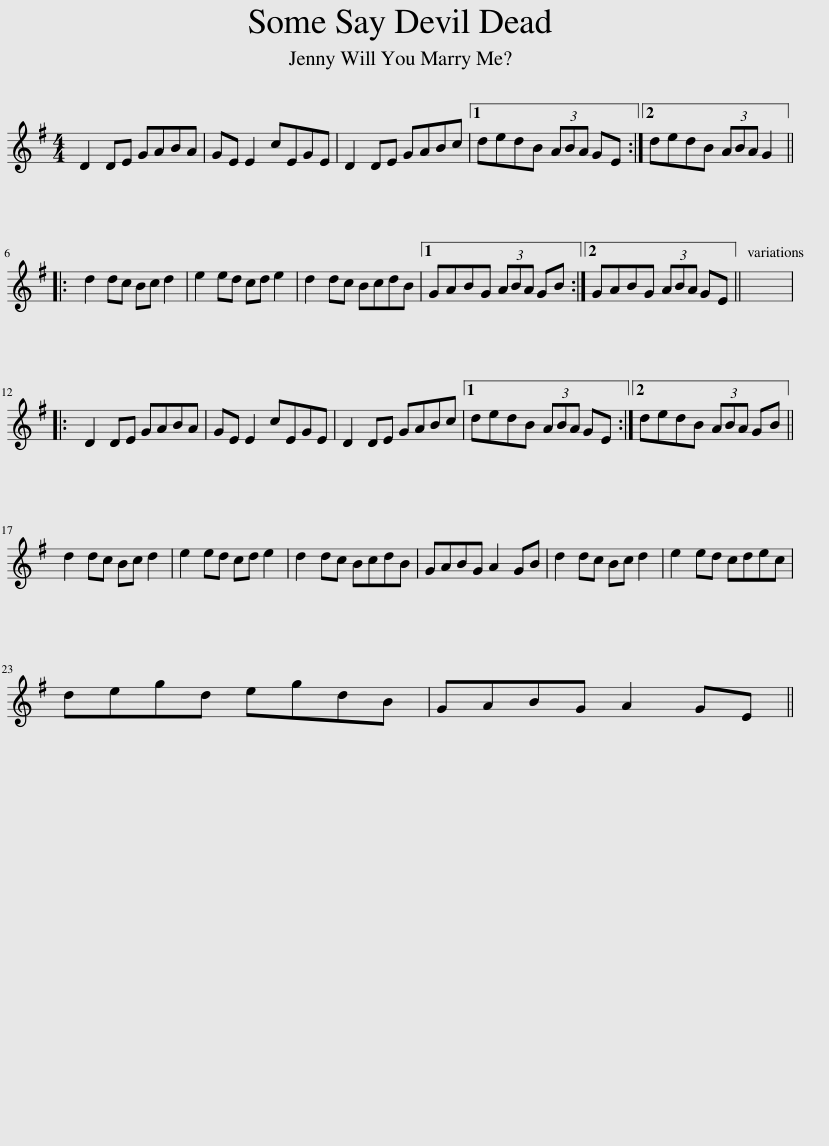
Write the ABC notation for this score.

X:1
L:1/8
M:4/4
I:linebreak $
K:G
V:1 treble
V:1
 D2 DE GABA | GE E2 cEGE | D2 DE GABc |1 dedB (3ABA GE :|2 dedB (3ABA G2 |:$ %5
 d2 dc Bc d2 | e2 ed cd e2 | d2 dc BcdB |1 GABG (3ABA GB :|2 GABG (3ABA GE || %10
 x8 |:$ D2 DE GABA | GE E2 cEGE | D2 DE GABc |1 dedB (3ABA GE :|2 %15
 dedB (3ABA GB ||$ d2 dc Bc d2 | e2 ed cd e2 | d2 dc BcdB | GABG A2 GB | %20
 d2 dc Bc d2 | e2 ed cdec |$ degd egdB | GABG A2 GE || %24
